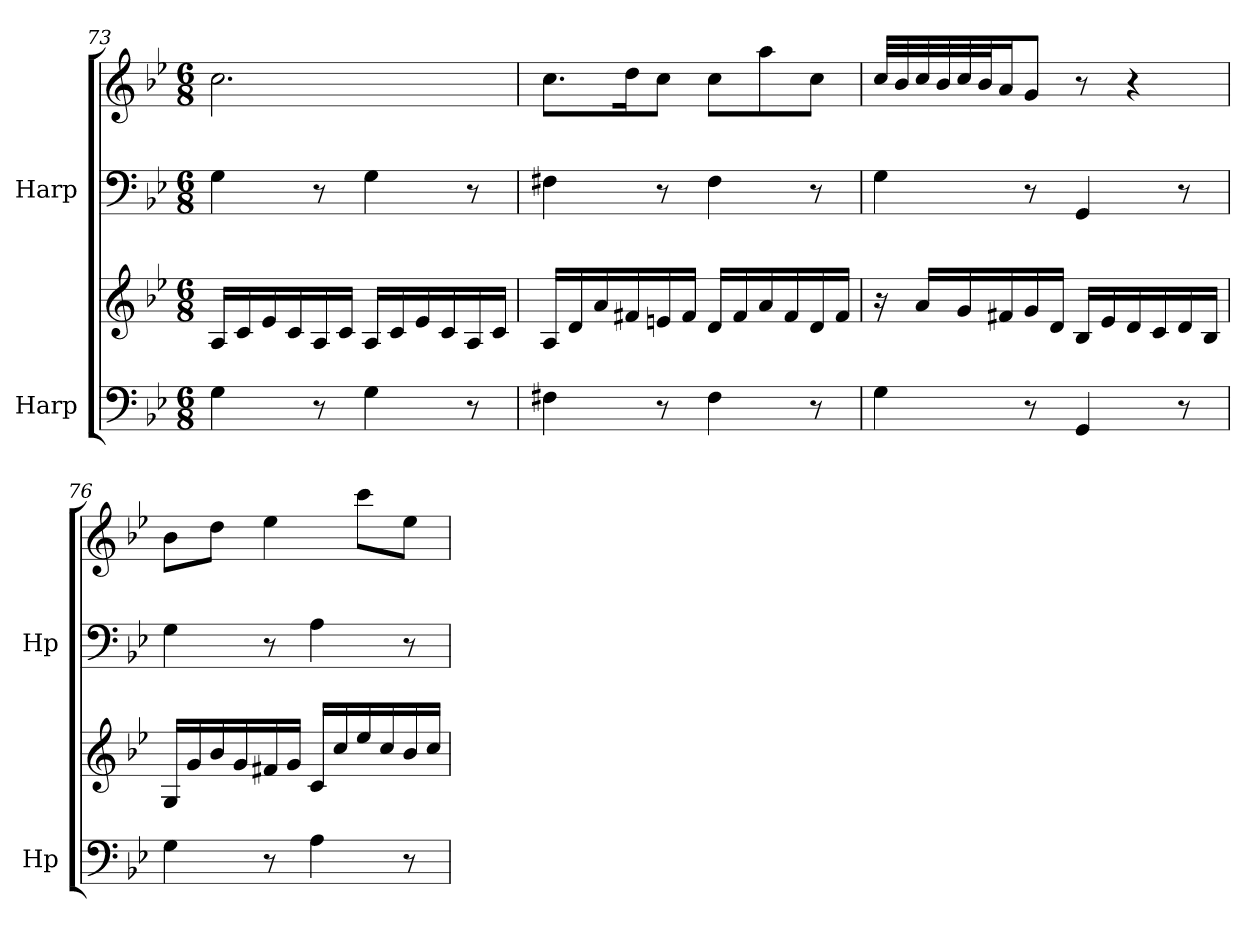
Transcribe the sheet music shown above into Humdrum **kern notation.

**kern	**kern	**kern	**kern
*part2	*part2	*part1	*part1
*staff4	*staff3	*staff2	*staff1
*I"Harp	*	*I"Harp	*
*I'Hp	*	*I'Hp	*
*clefF4	*clefG2	*clefF4	*clefG2
*k[b-e-]	*k[b-e-]	*k[b-e-]	*k[b-e-]
*M6/8	*M6/8	*M6/8	*M6/8
=73	=73	=73	=73
4G\	16A/LL	4G\	2.cc\
.	16c/	.	.
.	16e-/	.	.
.	16c/	.	.
8r	16A/	8r	.
.	16c/JJ	.	.
4G\	16A/LL	4G\	.
.	16c/	.	.
.	16e-/	.	.
.	16c/	.	.
8r	16A/	8r	.
.	16c/JJ	.	.
=74	=74	=74	=74
4F#X\	16A/LL	4F#X\	8.cc\L
.	16d/	.	.
.	16a/	.	.
.	16f#X/	.	16dd\K
8r	16en/	8r	8cc\J
.	16f#/JJ	.	.
4F#\	16d/LL	4F#\	8cc\L
.	16f#/	.	.
.	16a/	.	8aa\
.	16f#/	.	.
8r	16d/	8r	8cc\J
.	16f#/JJ	.	.
!!LO:LB:g=z
=75	=75	=75	=75
4G\	16r	4G\	32cc/LLL
.	.	.	32b-/
.	16a/LL	.	32cc/
.	.	.	32b-/
.	16g/	.	32cc/
.	.	.	32b-/J
.	16f#X/	.	16a/J
8r	16g/	8r	8g/J
.	16d/JJ	.	.
4GG/	16B-/LL	4GG/	8r
.	16e-/	.	.
.	16d/	.	4r
.	16c/	.	.
8r	16d/	8r	.
.	16B-/JJ	.	.
=76	=76	=76	=76
4G\	16G/LL	4G\	8b-\L
.	16g/	.	.
.	16b-/	.	8dd\J
.	16g/	.	.
8r	16f#X/	8r	4ee-\
.	16g/JJ	.	.
4A\	16c/LL	4A\	.
.	16cc/	.	.
.	16ee-/	.	8ccc\L
.	16cc/	.	.
8r	16b-/	8r	8ee-\J
.	16cc/JJ	.	.
=	=	=	=
*-	*-	*-	*-
